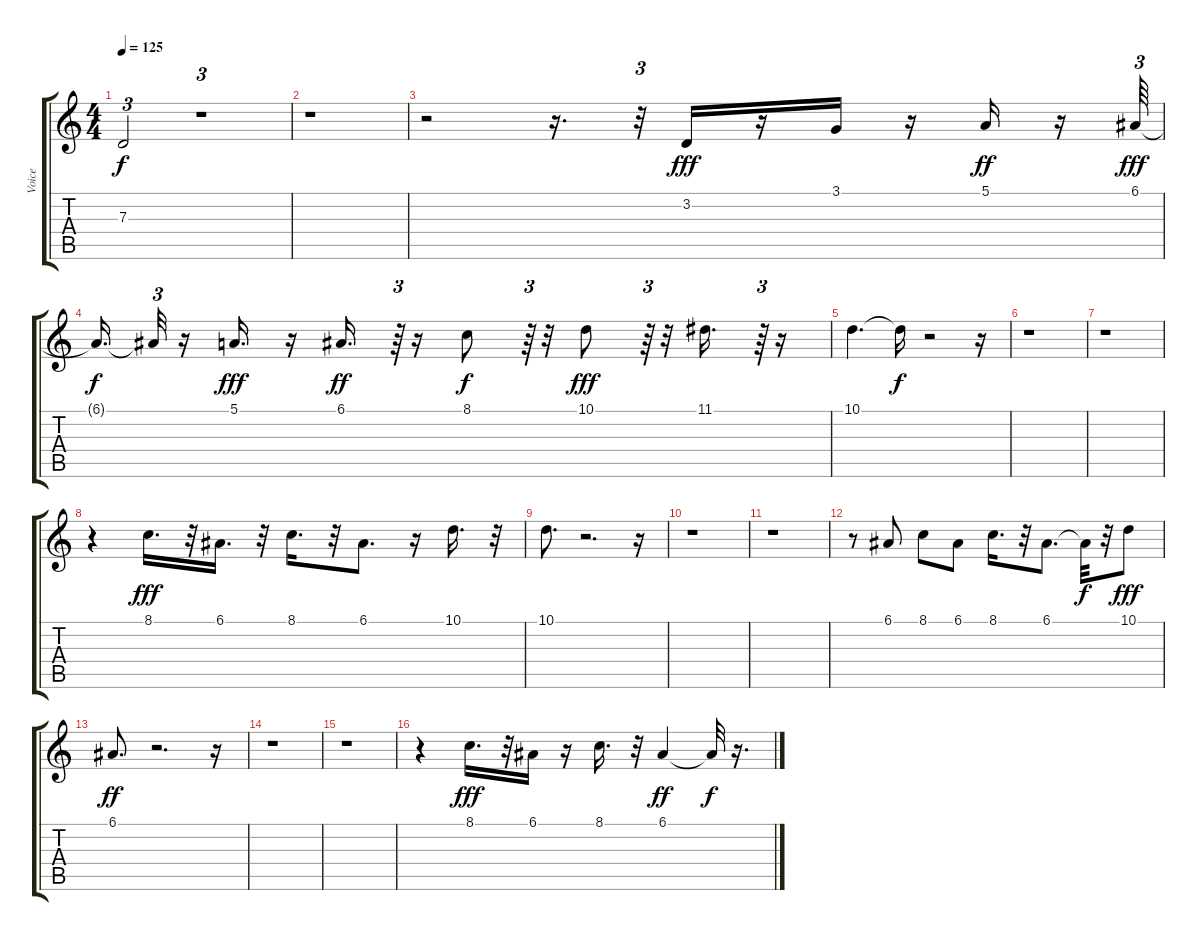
\track ("Voice" "Voice") {instrument lead6voice}
\staff {score tabs}
\tuning (E4 B3 G3 D3 A2 E2) {hide}
\ts (4 4)
\tempo 125
\clef g2
\ks c
7.3{t}.2{tu (3 2) dy f} r.1{tu (3 2)} |
r.1 |
r.2 r.16{d} r.32{tu (3 2)} 3.2.16{dy fff} r.16 3.1.16 r.16 5.1.16{dy ff} r.16 6.1.64{tu (3 2) dy fff} |
6.1{t}.16{d dy f} 6.1{t}.32{tu (3 2)} r.16 5.1.16{d dy fff} r.16 6.1.16{d dy ff} r.64{tu (3 2)} r.16 8.1.8{dy f} r.64{tu (3 2)} r.32 10.1.8{dy fff} r.64{tu (3 2)} r.32 11.1.16{d} r.64{tu (3 2)} r.16 |
10.1.4{d} 10.1{t}.16{dy f} r.2 r.16 |
r.1 |
r.1 |
r.4 8.1.16{d dy fff} r.32 6.1.16{d} r.32 8.1.16{d} r.32 6.1.8{d} r.16 10.1.16{d} r.32 |
10.1.8{d} r.2{d} r.16 |
r.1 |
r.1 |
r.8 6.1.8 8.1.8 6.1.8 8.1.16{d} r.32 6.1.8{d} 6.1{t}.32{dy f} r.32 10.1.8{dy fff} |
6.1.8{d dy ff} r.2{d} r.16 |
r.1 |
r.1 |
r.4 8.1.16{d dy fff} r.32 6.1.16 r.16 8.1.16{d} r.32 6.1.4{dy ff} 6.1{t}.32{dy f} r.16{d}
